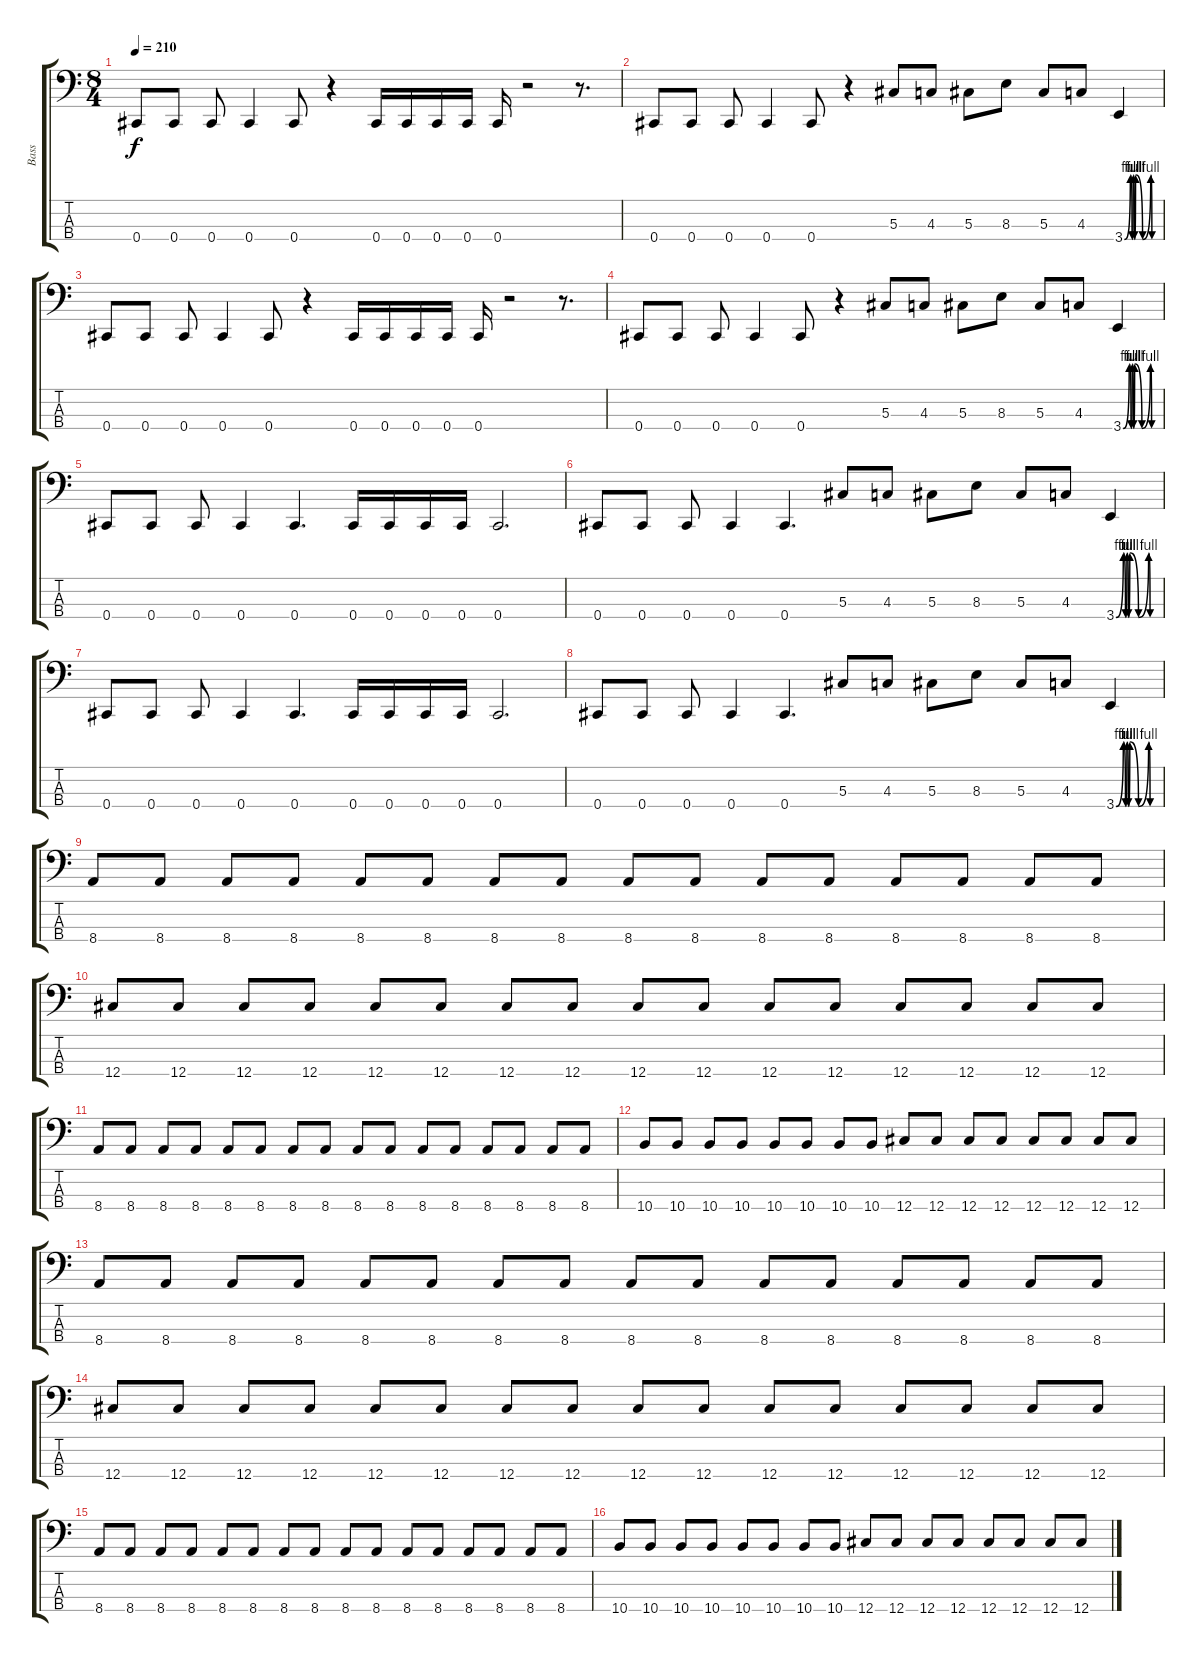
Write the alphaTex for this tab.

\track ("Bass" "Bass") {instrument electricbassfinger}
\staff {score tabs}
\tuning (Gb2 Db2 Ab1 Db1) {hide}
\ts (8 4)
\tempo 210
\clef f4
\ks c
0.4.8{dy f} 0.4.8 0.4.8 0.4.4 0.4.8 r.4 0.4.16 0.4.16 0.4.16 0.4.16 0.4.16 r.2 r.8{d} |
0.4.8 0.4.8 0.4.8 0.4.4 0.4.8 r.4 5.3.8 4.3.8 5.3.8 8.3.8 5.3.8 4.3.8 3.4{be (custom 0 0 10 4 13 0 15 4 17 0 19 4 31 0 45 4 47 0 49 0 58 0 60 0)}.4 |
0.4.8 0.4.8 0.4.8 0.4.4 0.4.8 r.4 0.4.16 0.4.16 0.4.16 0.4.16 0.4.16 r.2 r.8{d} |
0.4.8 0.4.8 0.4.8 0.4.4 0.4.8 r.4 5.3.8 4.3.8 5.3.8 8.3.8 5.3.8 4.3.8 3.4{be (custom 0 0 10 4 13 0 15 4 17 0 19 4 31 0 45 4 47 0 49 0 58 0 60 0)}.4 |
0.4.8 0.4.8 0.4.8 0.4.4 0.4.4{d} 0.4.16 0.4.16 0.4.16 0.4.16 0.4.2{d} |
0.4.8 0.4.8 0.4.8 0.4.4 0.4.4{d} 5.3.8 4.3.8 5.3.8 8.3.8 5.3.8 4.3.8 3.4{be (custom 0 0 10 4 13 0 15 4 17 0 19 4 31 0 45 4 47 0 49 0 58 0 60 0)}.4 |
0.4.8 0.4.8 0.4.8 0.4.4 0.4.4{d} 0.4.16 0.4.16 0.4.16 0.4.16 0.4.2{d} |
0.4.8 0.4.8 0.4.8 0.4.4 0.4.4{d} 5.3.8 4.3.8 5.3.8 8.3.8 5.3.8 4.3.8 3.4{be (custom 0 0 10 4 13 0 15 4 17 0 19 4 31 0 45 4 47 0 49 0 58 0 60 0)}.4 |
8.4.8 8.4.8 8.4.8 8.4.8 8.4.8 8.4.8 8.4.8 8.4.8 8.4.8 8.4.8 8.4.8 8.4.8 8.4.8 8.4.8 8.4.8 8.4.8 |
12.4.8 12.4.8 12.4.8 12.4.8 12.4.8 12.4.8 12.4.8 12.4.8 12.4.8 12.4.8 12.4.8 12.4.8 12.4.8 12.4.8 12.4.8 12.4.8 |
8.4.8 8.4.8 8.4.8 8.4.8 8.4.8 8.4.8 8.4.8 8.4.8 8.4.8 8.4.8 8.4.8 8.4.8 8.4.8 8.4.8 8.4.8 8.4.8 |
10.4.8 10.4.8 10.4.8 10.4.8 10.4.8 10.4.8 10.4.8 10.4.8 12.4.8 12.4.8 12.4.8 12.4.8 12.4.8 12.4.8 12.4.8 12.4.8 |
8.4.8 8.4.8 8.4.8 8.4.8 8.4.8 8.4.8 8.4.8 8.4.8 8.4.8 8.4.8 8.4.8 8.4.8 8.4.8 8.4.8 8.4.8 8.4.8 |
12.4.8 12.4.8 12.4.8 12.4.8 12.4.8 12.4.8 12.4.8 12.4.8 12.4.8 12.4.8 12.4.8 12.4.8 12.4.8 12.4.8 12.4.8 12.4.8 |
8.4.8 8.4.8 8.4.8 8.4.8 8.4.8 8.4.8 8.4.8 8.4.8 8.4.8 8.4.8 8.4.8 8.4.8 8.4.8 8.4.8 8.4.8 8.4.8 |
10.4.8 10.4.8 10.4.8 10.4.8 10.4.8 10.4.8 10.4.8 10.4.8 12.4.8 12.4.8 12.4.8 12.4.8 12.4.8 12.4.8 12.4.8 12.4.8
